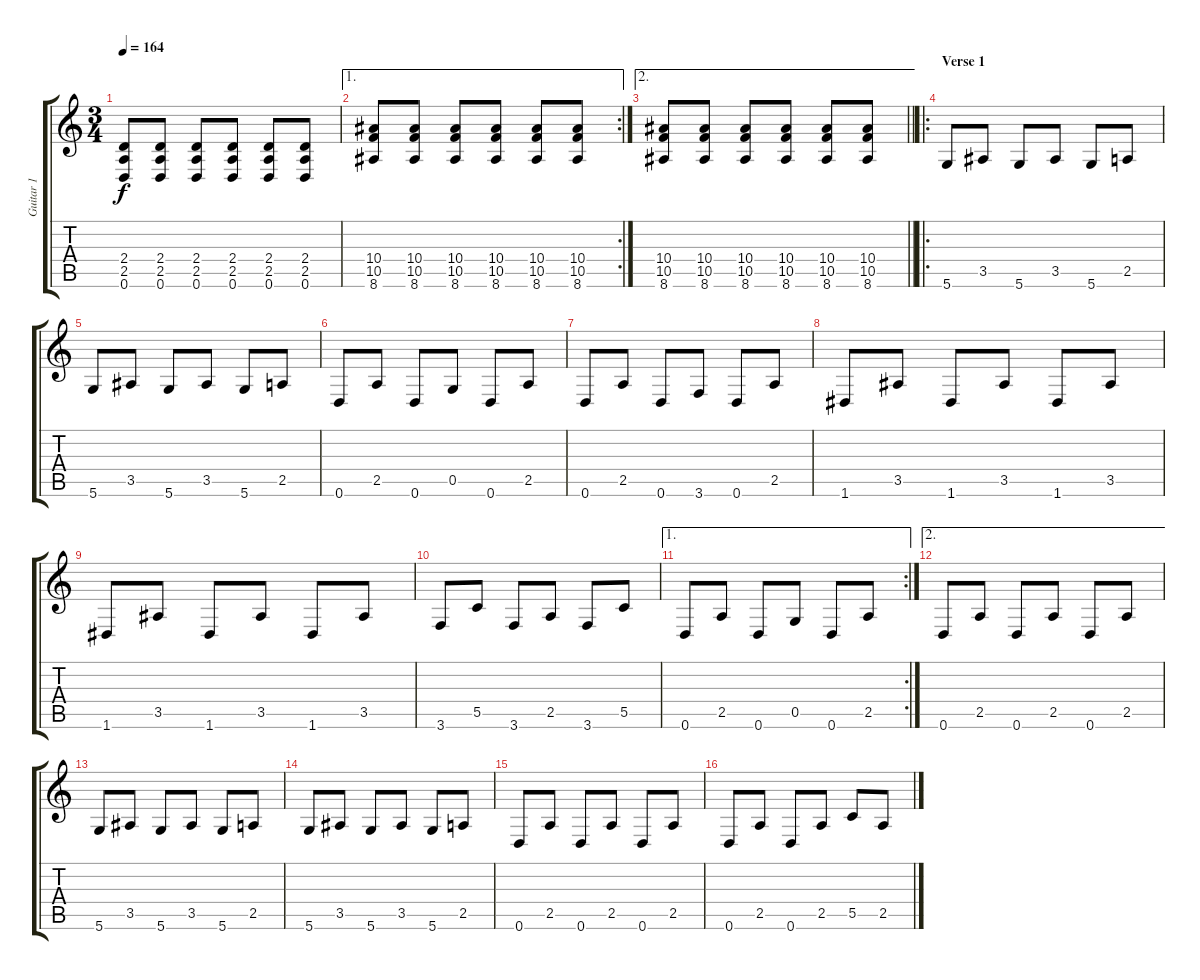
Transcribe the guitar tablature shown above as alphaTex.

\track ("Guitar 1" "Guitar 1") {instrument distortionguitar}
\staff {score tabs}
\tuning (D4 A3 F3 C3 G2 D2) {hide}
\ts (3 4)
\tempo 164
\clef g2
\ks c
(2.4 2.5 0.6).8{dy f} (2.4 2.5 0.6).8 (2.4 2.5 0.6).8 (2.4 2.5 0.6).8 (2.4 2.5 0.6).8 (2.4 2.5 0.6).8 |
\ae 1
\rc 2
(10.4 10.5 8.6).8 (10.4 10.5 8.6).8 (10.4 10.5 8.6).8 (10.4 10.5 8.6).8 (10.4 10.5 8.6).8 (10.4 10.5 8.6).8 |
\ae 2
\barLineRight lightlight
(10.4 10.5 8.6).8 (10.4 10.5 8.6).8 (10.4 10.5 8.6).8 (10.4 10.5 8.6).8 (10.4 10.5 8.6).8 (10.4 10.5 8.6).8 |
\ro
\section ("" "Verse 1")
5.6.8 3.5.8 5.6.8 3.5.8 5.6.8 2.5.8 |
5.6.8 3.5.8 5.6.8 3.5.8 5.6.8 2.5.8 |
0.6.8 2.5.8 0.6.8 0.5.8 0.6.8 2.5.8 |
0.6.8 2.5.8 0.6.8 3.6.8 0.6.8 2.5.8 |
1.6.8 3.5.8 1.6.8 3.5.8 1.6.8 3.5.8 |
1.6.8 3.5.8 1.6.8 3.5.8 1.6.8 3.5.8 |
3.6.8 5.5.8 3.6.8 2.5.8 3.6.8 5.5.8 |
\ae 1
\rc 2
0.6.8 2.5.8 0.6.8 0.5.8 0.6.8 2.5.8 |
\ae 2
0.6.8 2.5.8 0.6.8 2.5.8 0.6.8 2.5.8 |
5.6.8 3.5.8 5.6.8 3.5.8 5.6.8 2.5.8 |
5.6.8 3.5.8 5.6.8 3.5.8 5.6.8 2.5.8 |
0.6.8 2.5.8 0.6.8 2.5.8 0.6.8 2.5.8 |
0.6.8 2.5.8 0.6.8 2.5.8 5.5.8 2.5.8
